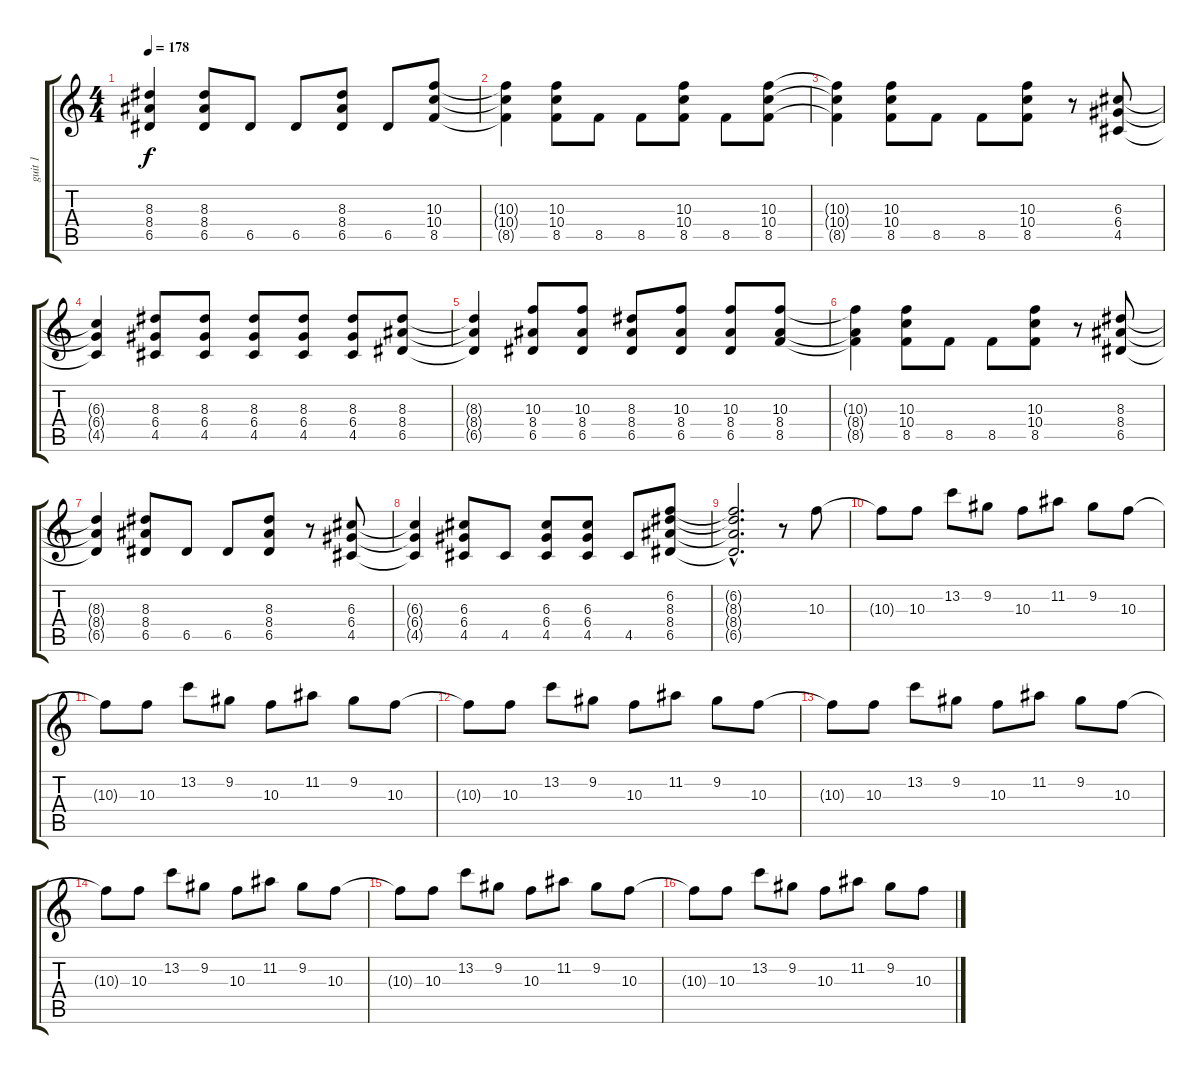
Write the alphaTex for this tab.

\track ("guit 1" "guit 1") {instrument distortionguitar}
\staff {score tabs}
\tuning (E4 B3 G3 D3 A2 E2) {hide}
\ts (4 4)
\tempo 178
\clef g2
\ks c
(8.3{t} 8.4{t} 6.5{t}).4{dy f} (8.3 8.4 6.5).8 6.5.8 6.5.8 (8.3 8.4 6.5).8 6.5.8 (10.3 10.4 8.5).8 |
(10.3{t} 10.4{t} 8.5{t}).4 (10.3 10.4 8.5).8 8.5.8 8.5.8 (10.3 10.4 8.5).8 8.5.8 (10.3 10.4 8.5).8 |
(10.3{t} 10.4{t} 8.5{t}).4 (10.3 10.4 8.5).8 8.5.8 8.5.8 (10.3 10.4 8.5).8 r.8 (6.3 6.4 4.5).8 |
(6.3{t} 6.4{t} 4.5{t}).4 (8.3 6.4 4.5).8 (8.3 6.4 4.5).8 (8.3 6.4 4.5).8 (8.3 6.4 4.5).8 (8.3 6.4 4.5).8 (8.3 8.4 6.5).8 |
(8.3{t} 8.4{t} 6.5{t}).4 (10.3 8.4 6.5).8 (10.3 8.4 6.5).8 (8.3 8.4 6.5).8 (10.3 8.4 6.5).8 (10.3 8.4 6.5).8 (10.3 8.4 8.5).8 |
(10.3{t} 8.4{t} 8.5{t}).4 (10.3 10.4 8.5).8 8.5.8 8.5.8 (10.3 10.4 8.5).8 r.8 (8.3 8.4 6.5).8 |
(8.3{t} 8.4{t} 6.5{t}).4 (8.3 8.4 6.5).8 6.5.8 6.5.8 (8.3 8.4 6.5).8 r.8 (6.3 6.4 4.5).8 |
(6.3{t} 6.4{t} 4.5{t}).4 (6.3 6.4 4.5).8 4.5.8 (6.3 6.4 4.5).8 (6.3 6.4 4.5).8 4.5.8 (6.2 8.3 8.4 6.5).8 |
(6.2{hac t} 8.3{hac t} 8.4{hac t} 6.5{hac t}).2{d} r.8 10.3.8 |
10.3{t}.8 10.3.8 13.2.8 9.2.8 10.3.8 11.2.8 9.2.8 10.3.8 |
10.3{t}.8 10.3.8 13.2.8 9.2.8 10.3.8 11.2.8 9.2.8 10.3.8 |
10.3{t}.8 10.3.8 13.2.8 9.2.8 10.3.8 11.2.8 9.2.8 10.3.8 |
10.3{t}.8 10.3.8 13.2.8 9.2.8 10.3.8 11.2.8 9.2.8 10.3.8 |
10.3{t}.8 10.3.8 13.2.8 9.2.8 10.3.8 11.2.8 9.2.8 10.3.8 |
10.3{t}.8 10.3.8 13.2.8 9.2.8 10.3.8 11.2.8 9.2.8 10.3.8 |
10.3{t}.8 10.3.8 13.2.8 9.2.8 10.3.8 11.2.8 9.2.8 10.3.8
